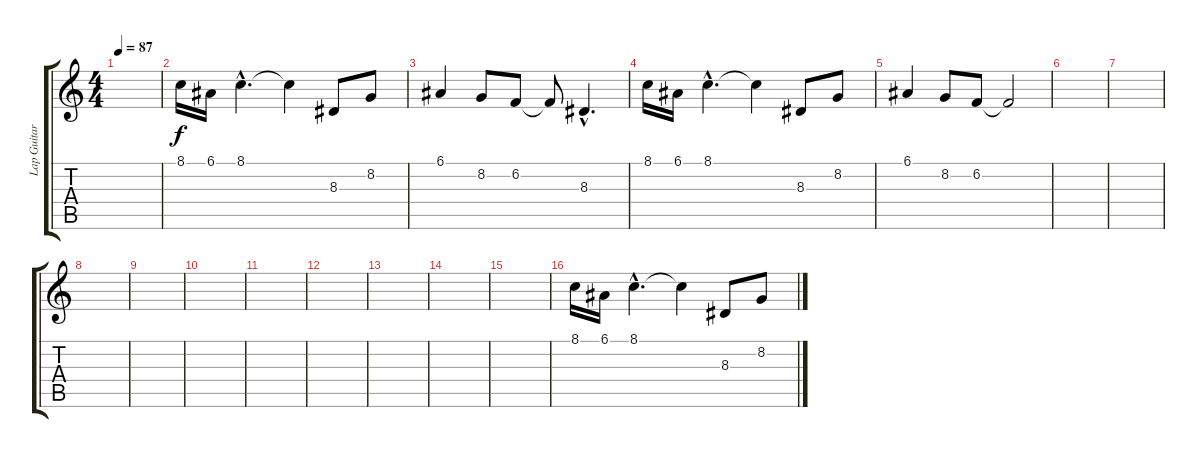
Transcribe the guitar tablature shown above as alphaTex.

\track ("Lap Guitar" "Lap Guitar") {instrument lead8bassandlead}
\staff {score tabs}
\tuning (E4 B3 G3 D3 A2 E2) {hide}
\ts (4 4)
\tempo 87
\clef g2
\ks c
|
8.1.16 6.1.16 8.1{hac}.4{d} 8.1{t}.4 8.3.8 8.2.8 |
6.1.4 8.2.8 6.2.8 6.2{t}.8 8.3{hac}.4{d} |
8.1.16 6.1.16 8.1{hac}.4{d} 8.1{t}.4 8.3.8 8.2.8 |
6.1.4 8.2.8 6.2.8 6.2{t}.2 |
|
|
|
|
|
|
|
|
|
|
8.1.16 6.1.16 8.1{hac}.4{d} 8.1{t}.4 8.3.8 8.2.8
